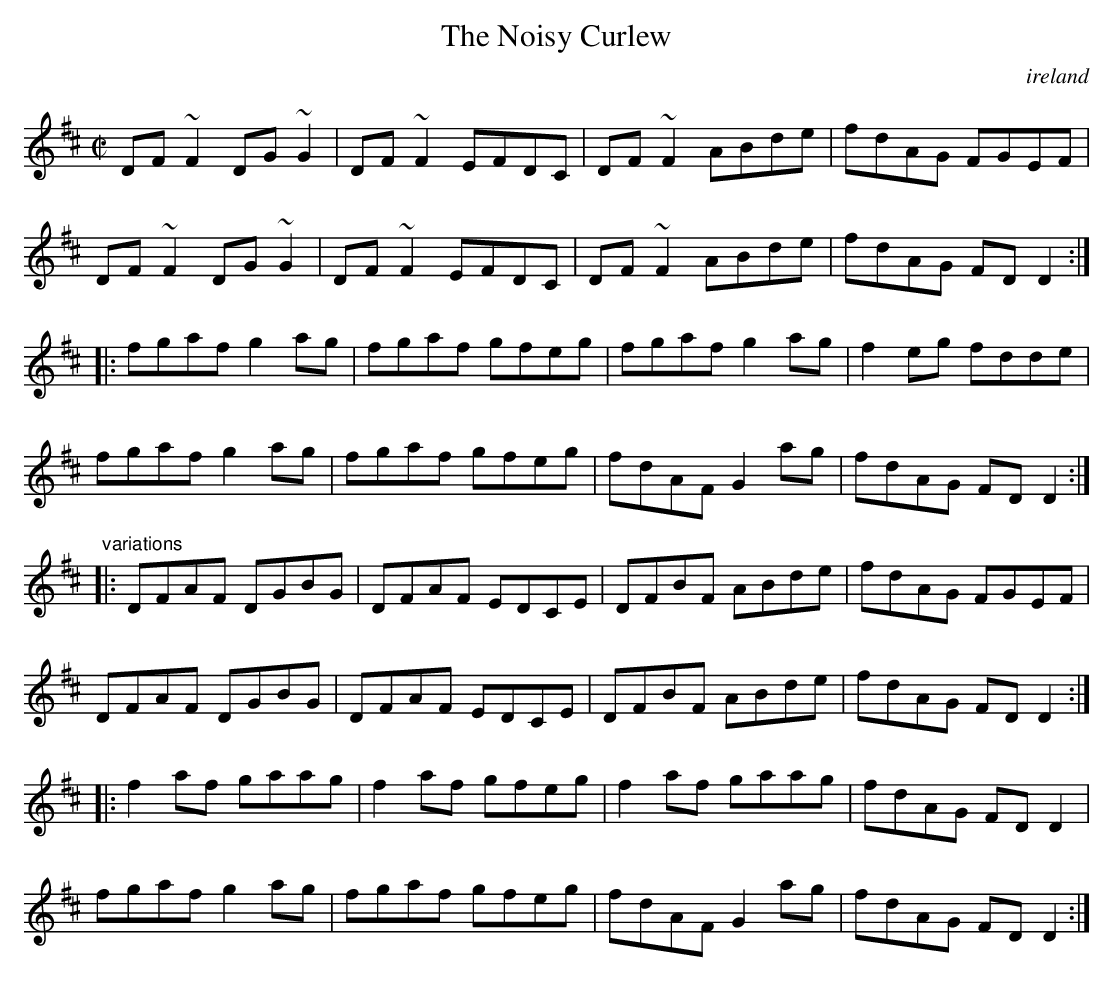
X:1
T:Noisy Curlew, The
O:ireland
M:C|
K:D
DF~F2 DG~G2|DF~F2 EFDC|DF~F2 ABde|fdAG FGEF|
DF~F2 DG~G2|DF~F2 EFDC|DF~F2 ABde|fdAG FDD2:|
|:fgaf g2ag|fgaf gfeg|fgaf g2ag|f2eg fdde|
fgaf g2ag|fgaf gfeg|fdAF G2ag|fdAG FDD2:|
"variations"
|:DFAF DGBG|DFAF EDCE|DFBF ABde|fdAG FGEF|
DFAF DGBG|DFAF EDCE|DFBF ABde|fdAG FDD2:|
|:f2af gaag|f2af gfeg|f2af gaag|fdAG FDD2|
fgaf g2ag|fgaf gfeg|fdAF G2ag|fdAG FDD2:|
